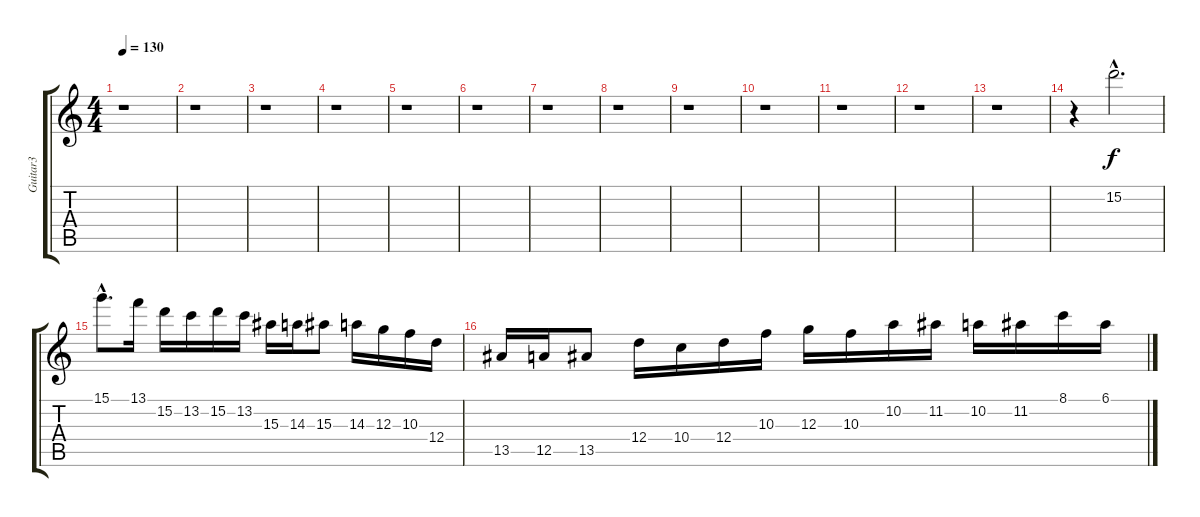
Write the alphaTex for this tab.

\track ("Guitar3" "Guitar3") {instrument overdrivenguitar}
\staff {score tabs}
\tuning (E4 B3 G3 D3 A2 E2) {hide}
\ts (4 4)
\tempo 130
\clef g2
\ks c
r.1{dy f} |
r.1 |
r.1 |
r.1 |
r.1 |
r.1 |
r.1 |
r.1 |
r.1 |
r.1 |
r.1 |
r.1 |
r.1 |
r.4 15.2{hac}.2{d} |
15.1{hac}.8{d} 13.1.16 15.2.16 13.2.16 15.2.16 13.2.16 15.3.16 14.3.16 15.3.8 14.3.16 12.3.16 10.3.16 12.4.16 |
13.5.16 12.5.16 13.5.8 12.4.16 10.4.16 12.4.16 10.3.16 12.3.16 10.3.16 10.2.16 11.2.16 10.2.16 11.2.16 8.1.16 6.1.16
